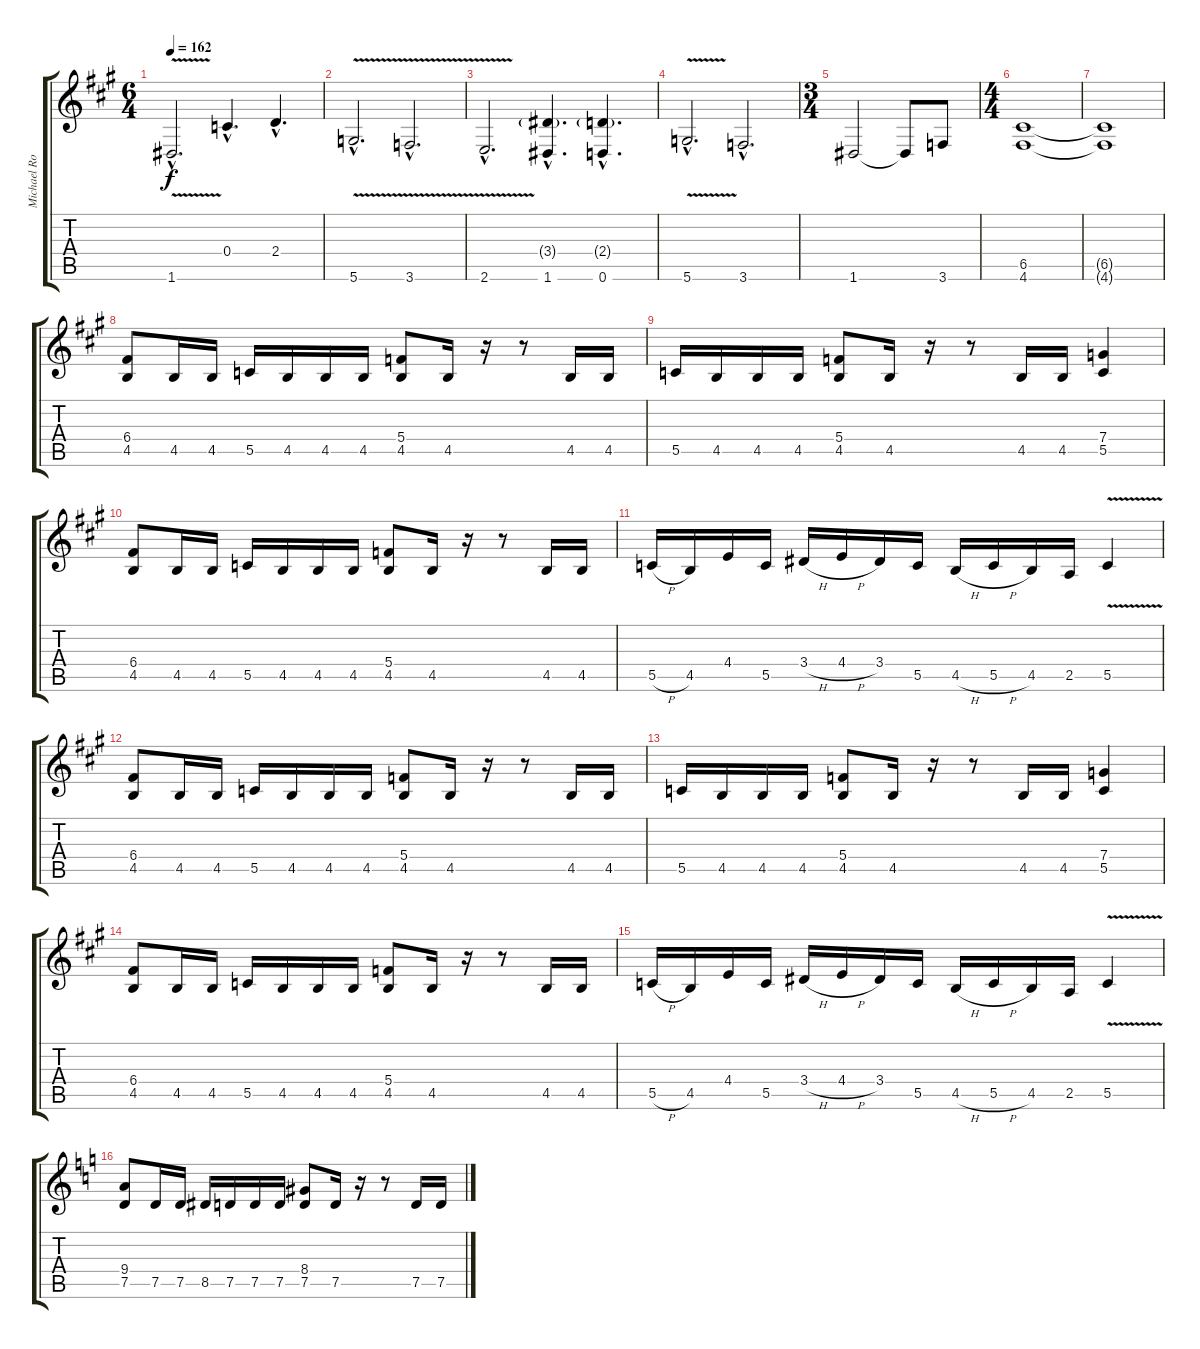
\track ("Michael Romeo" "Michael Ro") {instrument distortionguitar}
\staff {score tabs}
\tuning (D4 A3 F3 C3 G2 D2) {hide}
\ts (6 4)
\tempo 162
\clef g2
\ks f#minor
1.6{v hac}.2{d dy f} 0.4{hac}.4{d} 2.4{hac}.4{d} |
5.6{v hac}.2{d} 3.6{v hac}.2{d} |
2.6{v hac}.2{d} (3.4{g hac} 1.6{hac}).4{d} (2.4{g hac} 0.6{hac}).4{d} |
5.6{v hac}.2{d} 3.6{hac}.2{d} |
\ts (3 4)
1.6.2 1.6{t}.8 3.6.8 |
\ts (4 4)
(6.5 4.6).1 |
(6.5{t} 4.6{t}).1 |
\ks a
(6.4 4.5).8 4.5.16 4.5.16 5.5.16 4.5.16 4.5.16 4.5.16 (5.4 4.5).8 4.5.16 r.16 r.8 4.5.16 4.5.16 |
5.5.16 4.5.16 4.5.16 4.5.16 (5.4 4.5).8 4.5.16 r.16 r.8 4.5.16 4.5.16 (7.4 5.5).4 |
(6.4 4.5).8 4.5.16 4.5.16 5.5.16 4.5.16 4.5.16 4.5.16 (5.4 4.5).8 4.5.16 r.16 r.8 4.5.16 4.5.16 |
5.5{h}.16 4.5.16 4.4.16 5.5.16 3.4{h}.16 4.4{h}.16 3.4.16 5.5.16 4.5{h}.16 5.5{h}.16 4.5.16 2.5.16 5.5{v}.4 |
(6.4 4.5).8 4.5.16 4.5.16 5.5.16 4.5.16 4.5.16 4.5.16 (5.4 4.5).8 4.5.16 r.16 r.8 4.5.16 4.5.16 |
5.5.16 4.5.16 4.5.16 4.5.16 (5.4 4.5).8 4.5.16 r.16 r.8 4.5.16 4.5.16 (7.4 5.5).4 |
(6.4 4.5).8 4.5.16 4.5.16 5.5.16 4.5.16 4.5.16 4.5.16 (5.4 4.5).8 4.5.16 r.16 r.8 4.5.16 4.5.16 |
5.5{h}.16 4.5.16 4.4.16 5.5.16 3.4{h}.16 4.4{h}.16 3.4.16 5.5.16 4.5{h}.16 5.5{h}.16 4.5.16 2.5.16 5.5{v}.4 |
\ks aminor
(9.4 7.5).8 7.5.16 7.5.16 8.5.16 7.5.16 7.5.16 7.5.16 (8.4 7.5).8 7.5.16 r.16 r.8 7.5.16 7.5.16
